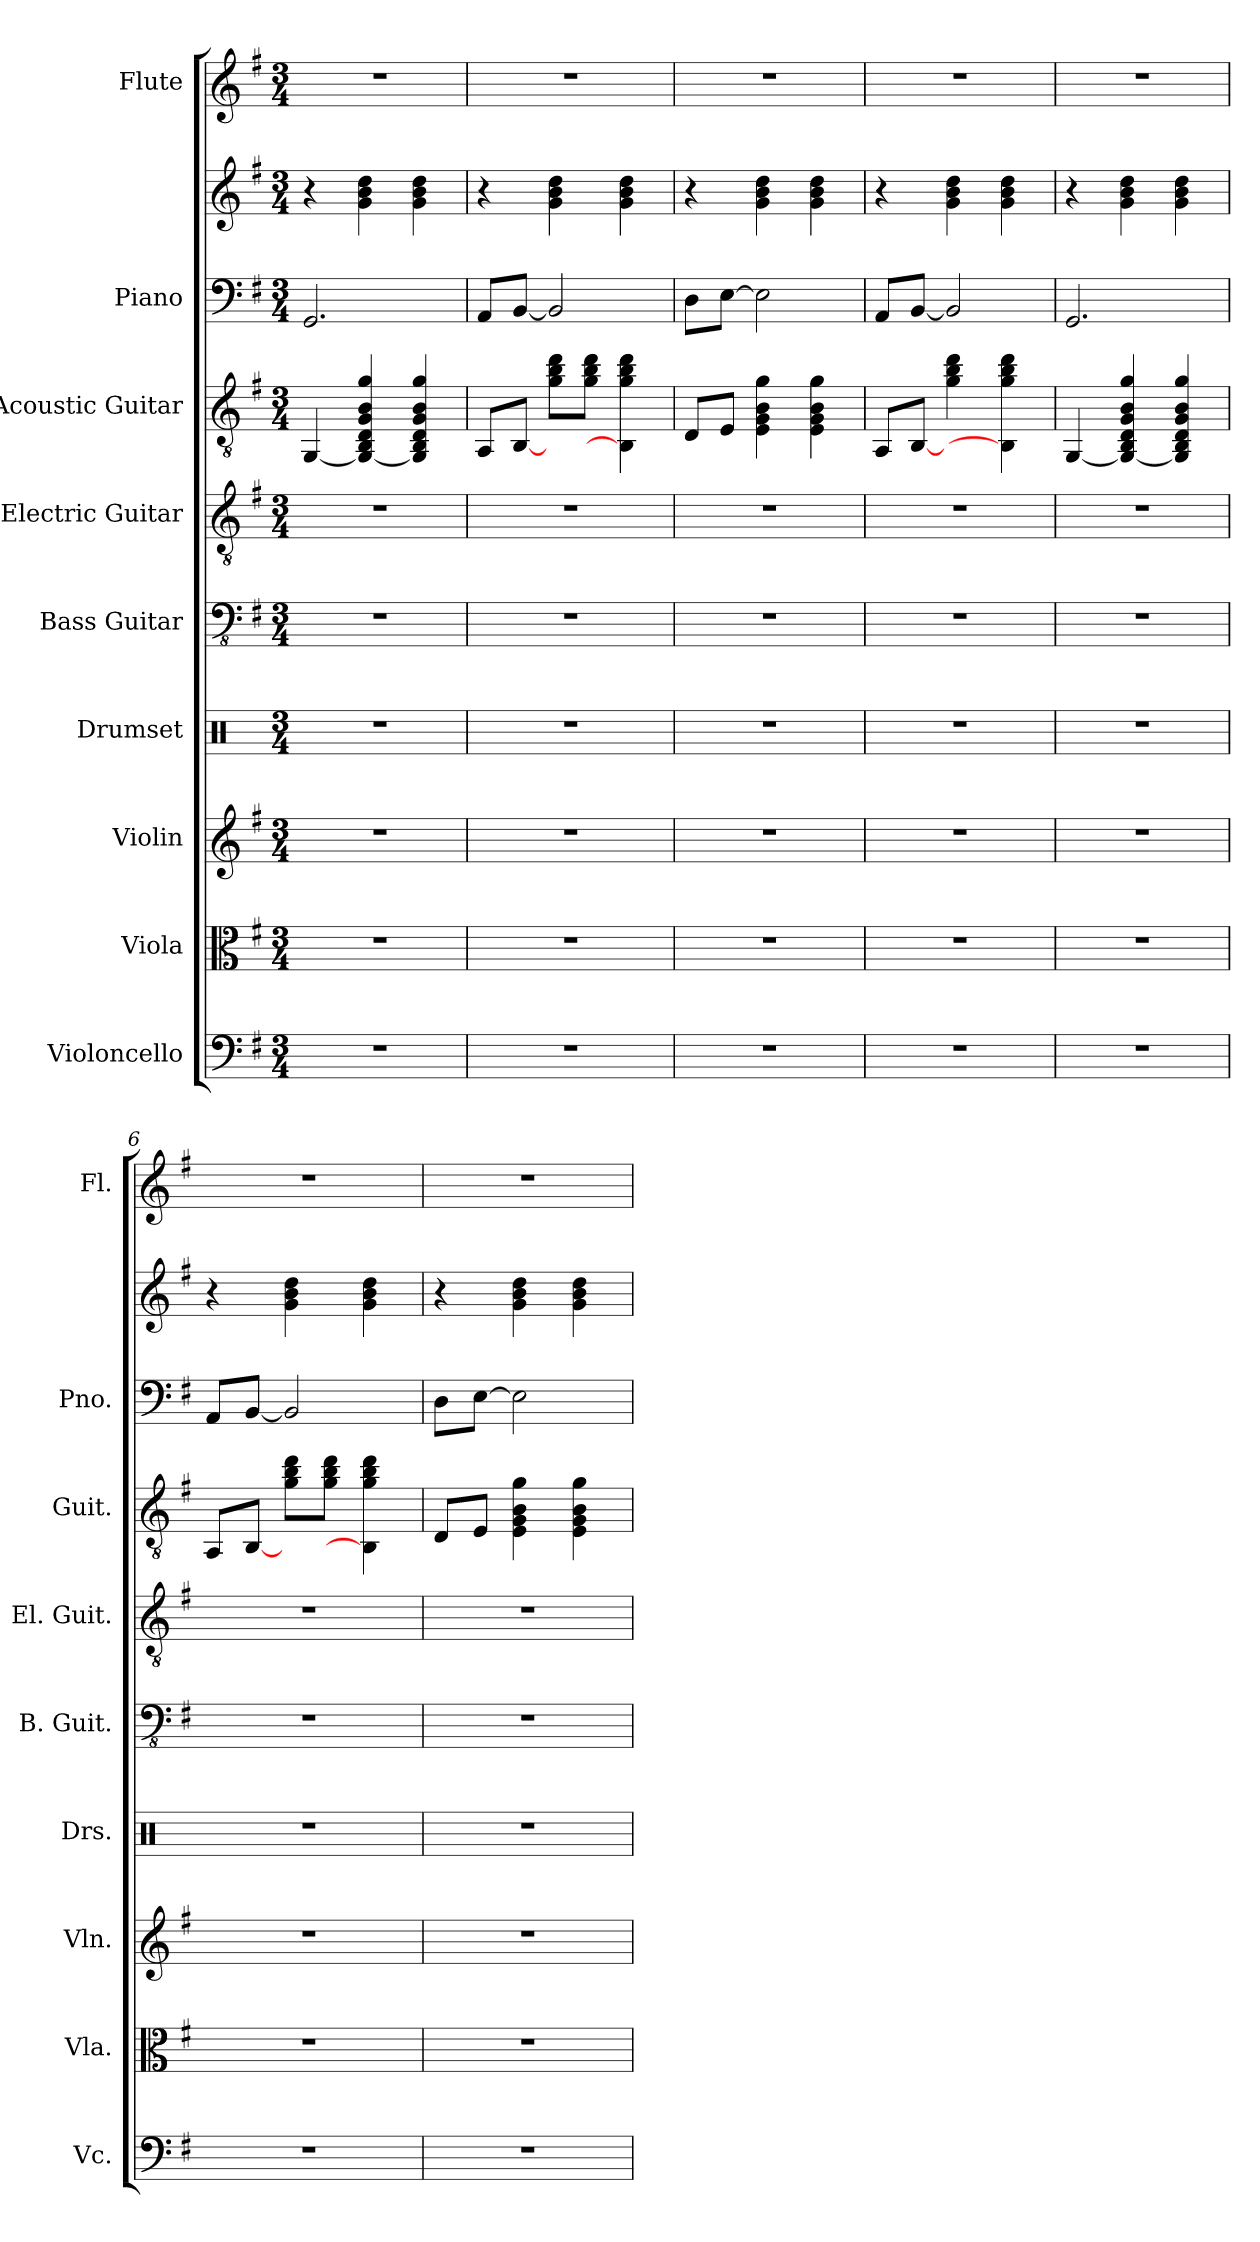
**kern	**kern	**kern	**kern	**kern	**kern	**kern	**kern	**kern	**kern
*part9	*part8	*part7	*part6	*part5	*part4	*part3	*part2	*part2	*part1
*staff10	*staff9	*staff8	*staff7	*staff6	*staff5	*staff4	*staff3	*staff2	*staff1
*I"Violoncello	*I"Viola	*I"Violin	*I"Drumset	*I"Bass Guitar	*I"Electric Guitar	*I"Acoustic Guitar	*I"Piano	*	*I"Flute
*I'Vc.	*I'Vla.	*I'Vln.	*I'Drs.	*I'B. Guit.	*I'El. Guit.	*I'Guit.	*I'Pno.	*	*I'Fl.
*clefF4	*clefC3	*clefG2	*clefX	*clefFv4	*clefGv2	*clefGv2	*clefF4	*clefG2	*clefG2
*k[f#]	*k[f#]	*k[f#]	*k[]	*k[f#]	*k[f#]	*k[f#]	*k[f#]	*k[f#]	*k[f#]
*M3/4	*M3/4	*M3/4	*M3/4	*M3/4	*M3/4	*M3/4	*M3/4	*M3/4	*M3/4
*MM152	*MM152	*MM152	*MM152	*MM152	*MM152	*MM152	*MM152	*MM152	*MM152
=1	=1	=1	=1	=1	=1	=1	=1	=1	=1
2.r	2.r	2.r	2.r	2.r	2.r	[4GG/	2.GG/	4r	2.r
.	.	.	.	.	.	4GG/_ 4BB/ 4D/ 4G/ 4B/ 4g/	.	4g\ 4b\ 4dd\	.
.	.	.	.	.	.	4GG/] 4BB/ 4D/ 4G/ 4B/ 4g/	.	4g\ 4b\ 4dd\	.
=2	=2	=2	=2	=2	=2	=2	=2	=2	=2
2.r	2.r	2.r	2.r	2.r	2.r	8AA/L	8AA/L	4r	2.r
.	.	.	.	.	.	[8BB/J	[8BB/J	.	.
.	.	.	.	.	.	8g\ 8b\ 8dd\L	2BB/]	4g\ 4b\ 4dd\	.
.	.	.	.	.	.	8g\ 8b\ 8dd\J	.	.	.
.	.	.	.	.	.	4BB\] 4g\ 4b\ 4dd\	.	4g\ 4b\ 4dd\	.
=3	=3	=3	=3	=3	=3	=3	=3	=3	=3
2.r	2.r	2.r	2.r	2.r	2.r	8D/L	8D\L	4r	2.r
.	.	.	.	.	.	8E/J	[8E\J	.	.
.	.	.	.	.	.	4E\ 4G\ 4B\ 4g\	2E\]	4g\ 4b\ 4dd\	.
.	.	.	.	.	.	4E\ 4G\ 4B\ 4g\	.	4g\ 4b\ 4dd\	.
=4	=4	=4	=4	=4	=4	=4	=4	=4	=4
2.r	2.r	2.r	2.r	2.r	2.r	8AA/L	8AA/L	4r	2.r
.	.	.	.	.	.	[8BB/J	[8BB/J	.	.
.	.	.	.	.	.	4g\ 4b\ 4dd\	2BB/]	4g\ 4b\ 4dd\	.
.	.	.	.	.	.	4BB\] 4g\ 4b\ 4dd\	.	4g\ 4b\ 4dd\	.
=5	=5	=5	=5	=5	=5	=5	=5	=5	=5
2.r	2.r	2.r	2.r	2.r	2.r	[4GG/	2.GG/	4r	2.r
.	.	.	.	.	.	4GG/_ 4BB/ 4D/ 4G/ 4B/ 4g/	.	4g\ 4b\ 4dd\	.
.	.	.	.	.	.	4GG/] 4BB/ 4D/ 4G/ 4B/ 4g/	.	4g\ 4b\ 4dd\	.
=6	=6	=6	=6	=6	=6	=6	=6	=6	=6
2.r	2.r	2.r	2.r	2.r	2.r	8AA/L	8AA/L	4r	2.r
.	.	.	.	.	.	[8BB/J	[8BB/J	.	.
.	.	.	.	.	.	8g\ 8b\ 8dd\L	2BB/]	4g\ 4b\ 4dd\	.
.	.	.	.	.	.	8g\ 8b\ 8dd\J	.	.	.
.	.	.	.	.	.	4BB\] 4g\ 4b\ 4dd\	.	4g\ 4b\ 4dd\	.
=7	=7	=7	=7	=7	=7	=7	=7	=7	=7
2.r	2.r	2.r	2.r	2.r	2.r	8D/L	8D\L	4r	2.r
.	.	.	.	.	.	8E/J	[8E\J	.	.
.	.	.	.	.	.	4E\ 4G\ 4B\ 4g\	2E\]	4g\ 4b\ 4dd\	.
.	.	.	.	.	.	4E\ 4G\ 4B\ 4g\	.	4g\ 4b\ 4dd\	.
=	=	=	=	=	=	=	=	=	=
*-	*-	*-	*-	*-	*-	*-	*-	*-	*-
